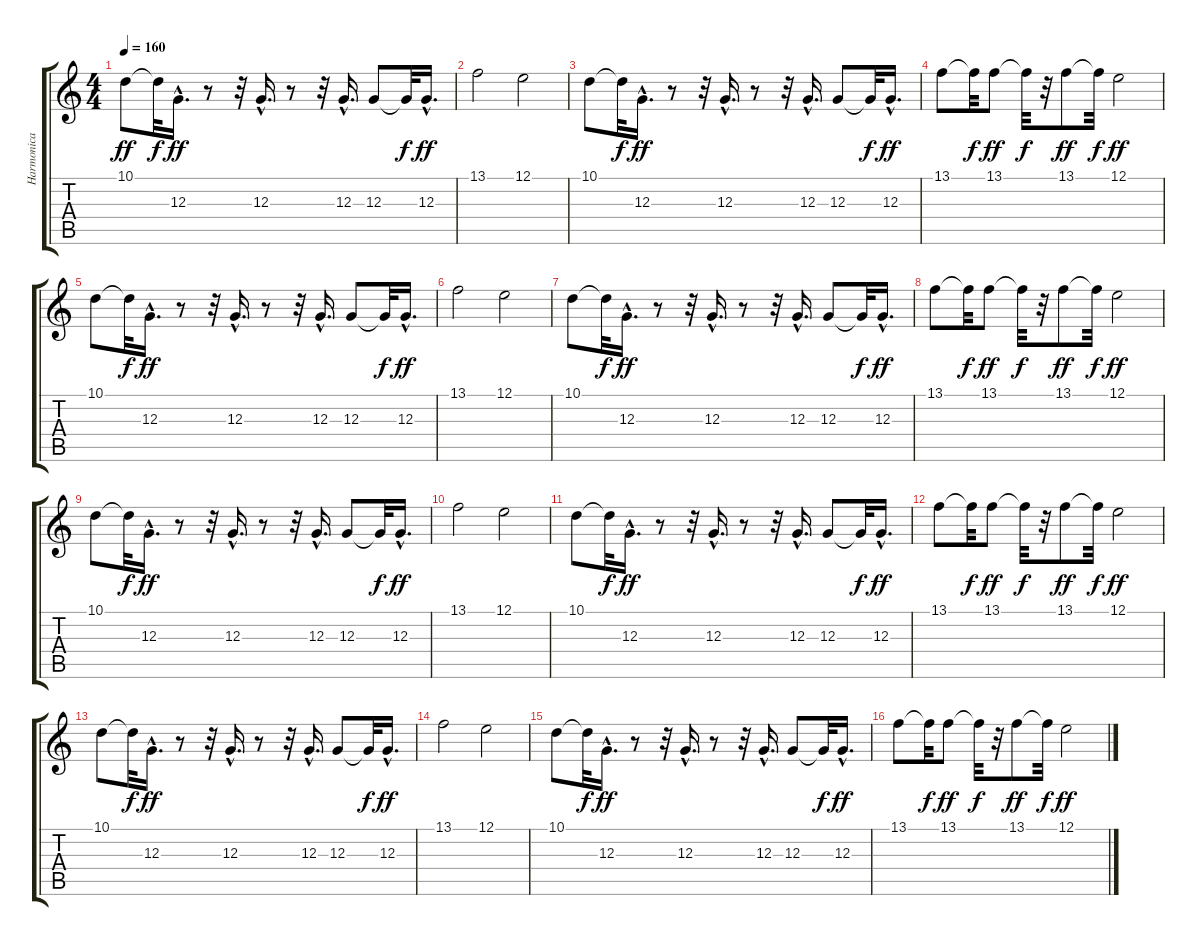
\track ("Harmonica" "Harmonica") {instrument harmonica}
\staff {score tabs}
\tuning (E4 B3 G3 D3 A2 E2) {hide}
\ts (4 4)
\tempo 160
\clef g2
\ks c
10.1.8{dy ff} 10.1{t}.32{dy f} 12.3{hac}.16{d dy ff} r.8 r.32 12.3{hac}.16{d} r.8 r.32 12.3{hac}.16{d} 12.3.8 12.3{t}.32{dy f} 12.3{hac}.16{d dy ff} |
13.1.2 12.1.2 |
10.1.8 10.1{t}.32{dy f} 12.3{hac}.16{d dy ff} r.8 r.32 12.3{hac}.16{d} r.8 r.32 12.3{hac}.16{d} 12.3.8 12.3{t}.32{dy f} 12.3{hac}.16{d dy ff} |
13.1.8 13.1{t}.32{dy f} 13.1.8{dy ff} 13.1{t}.32{dy f} r.32 13.1.8{dy ff} 13.1{t}.32{dy f} 12.1.2{dy ff} |
10.1.8 10.1{t}.32{dy f} 12.3{hac}.16{d dy ff} r.8 r.32 12.3{hac}.16{d} r.8 r.32 12.3{hac}.16{d} 12.3.8 12.3{t}.32{dy f} 12.3{hac}.16{d dy ff} |
13.1.2 12.1.2 |
10.1.8{volume 12} 10.1{t}.32{dy f} 12.3{hac}.16{d dy ff volume 12} r.8 r.32 12.3{hac}.16{d volume 12} r.8 r.32 12.3{hac}.16{d volume 12} 12.3.8{volume 12} 12.3{t}.32{dy f} 12.3{hac}.16{d dy ff volume 12} |
13.1.8{volume 12} 13.1{t}.32{dy f} 13.1.8{dy ff volume 12} 13.1{t}.32{dy f} r.32 13.1.8{dy ff volume 11} 13.1{t}.32{dy f} 12.1.2{dy ff volume 11} |
10.1.8{volume 11} 10.1{t}.32{dy f} 12.3{hac}.16{d dy ff volume 11} r.8 r.32 12.3{hac}.16{d volume 10} r.8 r.32 12.3{hac}.16{d volume 10} 12.3.8 12.3{t}.32{dy f} 12.3{hac}.16{d dy ff volume 10} |
13.1.2{volume 10} 12.1.2{volume 9} |
10.1.8{volume 9} 10.1{t}.32{dy f} 12.3{hac}.16{d dy ff volume 9} r.8 r.32 12.3{hac}.16{d volume 9} r.8 r.32 12.3{hac}.16{d volume 8} 12.3.8 12.3{t}.32{dy f} 12.3{hac}.16{d dy ff volume 8} |
13.1.8 13.1{t}.32{dy f} 13.1.8{dy ff volume 8} 13.1{t}.32{dy f} r.32 13.1.8{dy ff volume 8} 13.1{t}.32{dy f} 12.1.2{dy ff volume 8} |
10.1.8{volume 7} 10.1{t}.32{dy f} 12.3{hac}.16{d dy ff volume 7} r.8 r.32 12.3{hac}.16{d volume 7} r.8 r.32 12.3{hac}.16{d volume 7} 12.3.8{volume 6} 12.3{t}.32{dy f} 12.3{hac}.16{d dy ff volume 6} |
13.1.2{volume 6} 12.1.2{volume 6} |
10.1.8{volume 5} 10.1{t}.32{dy f} 12.3{hac}.16{d dy ff volume 5} r.8 r.32 12.3{hac}.16{d volume 5} r.8 r.32 12.3{hac}.16{d volume 5} 12.3.8{volume 5} 12.3{t}.32{dy f} 12.3{hac}.16{d dy ff volume 5} |
13.1.8{volume 4} 13.1{t}.32{dy f} 13.1.8{dy ff volume 4} 13.1{t}.32{dy f} r.32 13.1.8{dy ff volume 4} 13.1{t}.32{dy f} 12.1.2{dy ff volume 4}
